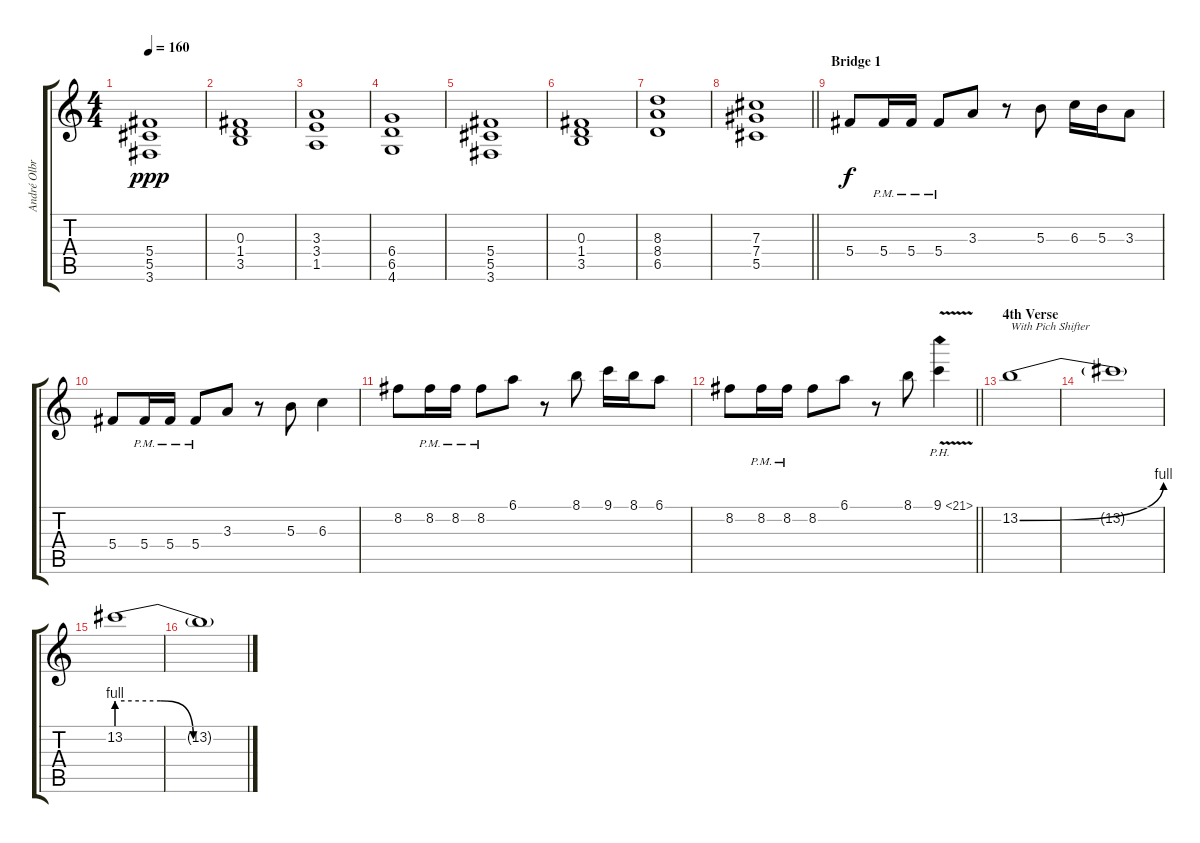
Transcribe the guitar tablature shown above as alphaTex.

\track ("André Olbrich" "André Olbr") {instrument distortionguitar}
\staff {score tabs}
\tuning (Eb4 Bb3 Gb3 Db3 Ab2 Eb2) {hide}
\ts (4 4)
\tempo 160
\clef g2
\ks c
(5.4 5.5 3.6).1{dy ppp} |
(0.3 1.4 3.5).1 |
(3.3 3.4 1.5).1 |
(6.4 6.5 4.6).1 |
(5.4 5.5 3.6).1 |
(0.3 1.4 3.5).1 |
(8.3 8.4 6.5).1 |
\barLineRight lightlight
(7.3 7.4 5.5).1 |
\section ("" "Bridge 1")
5.4.8{dy f volume 13} 5.4{pm}.16 5.4{pm}.16 5.4{pm}.8 3.3.8 r.8 5.3.8 6.3.16 5.3.16 3.3.8 |
5.4.8 5.4{pm}.16 5.4{pm}.16 5.4{pm}.8 3.3.8 r.8 5.3.8 6.3.4 |
8.2.8{volume 15} 8.2{pm}.16 8.2{pm}.16 8.2{pm}.8 6.1.8 r.8 8.1.8 9.1.16 8.1.16 6.1.8 |
\barLineRight lightlight
8.2.8 8.2{pm}.16 8.2{pm}.16 8.2.8 6.1.8 r.8 8.1.8 9.1{ph 12 v}.4 |
\section ("" "4th Verse")
13.2{be (bend 0 0 60 4)}.1{txt "With Pich Shifter" volume 12 instrument overdrivenguitar} |
13.2{t}.1 |
13.2{be (custom 0 4 20 4 35 0 60 0)}.1 |
13.2{t}.1
